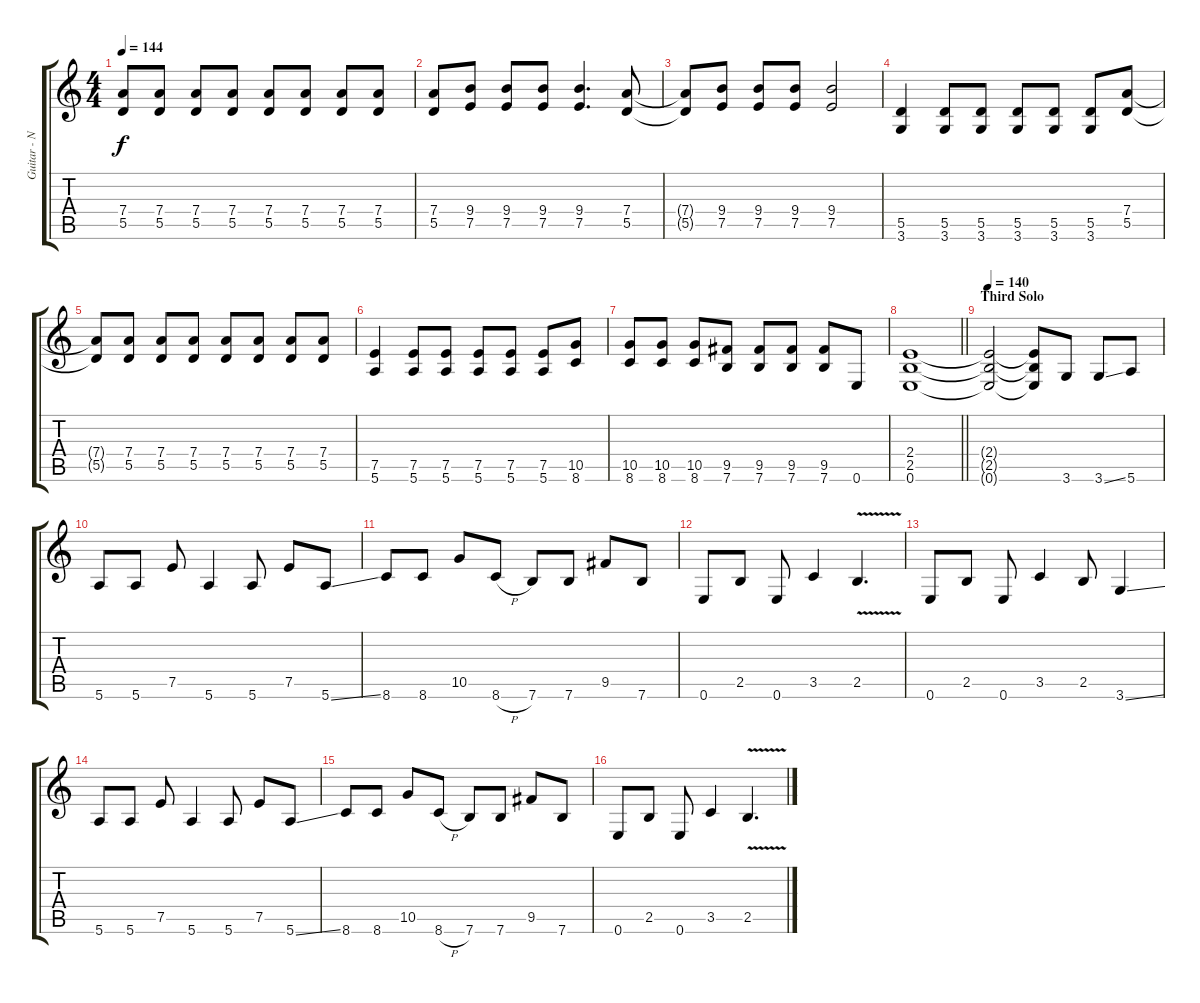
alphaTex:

\track ("Guitar - Noodles" "Guitar - N") {instrument electricguitarjazz}
\staff {score tabs}
\tuning (E4 B3 G3 D3 A2 E2) {hide}
\ts (4 4)
\tempo 144
\clef g2
\ks c
(7.4{t} 5.5{t}).8{dy f} (7.4 5.5).8 (7.4 5.5).8 (7.4 5.5).8 (7.4 5.5).8 (7.4 5.5).8 (7.4 5.5).8 (7.4 5.5).8 |
(7.4 5.5).8 (9.4 7.5).8 (9.4 7.5).8 (9.4 7.5).8 (9.4 7.5).4{d} (7.4 5.5).8 |
(7.4{t} 5.5{t}).8 (9.4 7.5).8 (9.4 7.5).8 (9.4 7.5).8 (9.4 7.5).2 |
(5.5 3.6).4 (5.5 3.6).8 (5.5 3.6).8 (5.5 3.6).8 (5.5 3.6).8 (5.5 3.6).8 (7.4 5.5).8 |
(7.4{t} 5.5{t}).8 (7.4 5.5).8 (7.4 5.5).8 (7.4 5.5).8 (7.4 5.5).8 (7.4 5.5).8 (7.4 5.5).8 (7.4 5.5).8 |
(7.5 5.6).4 (7.5 5.6).8 (7.5 5.6).8 (7.5 5.6).8 (7.5 5.6).8 (7.5 5.6).8 (10.5 8.6).8 |
(10.5 8.6).8 (10.5 8.6).8 (10.5 8.6).8 (9.5 7.6).8 (9.5 7.6).8 (9.5 7.6).8 (9.5 7.6).8 0.6.8 |
\barLineRight lightlight
(2.4 2.5 0.6).1 |
\section ("" "Third Solo")
\tempo 140
(2.4{t} 2.5{t} 0.6{t}).2 (2.4{t} 2.5{t} 0.6{t}).8 3.6.8{volume 13 instrument electricguitarjazz} 3.6{ss}.8 5.6.8 |
5.6.8 5.6.8 7.5.8 5.6.4 5.6.8 7.5.8 5.6{ss}.8 |
8.6.8 8.6.8 10.5.8 8.6{h}.8 7.6.8 7.6.8 9.5.8 7.6.8 |
0.6.8 2.5.8 0.6.8 3.5.4 2.5{v}.4{d} |
0.6.8 2.5.8 0.6.8 3.5.4 2.5.8 3.6{ss}.4 |
5.6.8 5.6.8 7.5.8 5.6.4 5.6.8 7.5.8 5.6{ss}.8 |
8.6.8 8.6.8 10.5.8 8.6{h}.8 7.6.8 7.6.8 9.5.8 7.6.8 |
0.6.8 2.5.8 0.6.8 3.5.4 2.5{v}.4{d}
